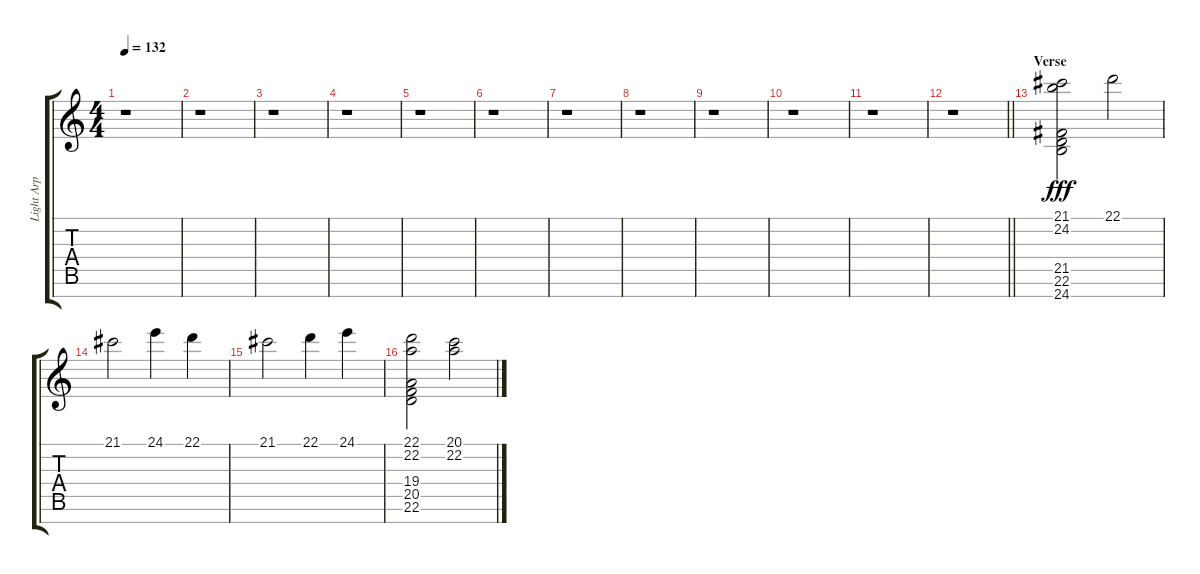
\track ("Light Arp" "Light Arp") {instrument lead6voice}
\staff {score tabs}
\tuning (E4 B3 G3 D3 A2 E2 B1) {hide}
\ts (4 4)
\tempo 132
\clef g2
\ks c
r.1{dy fff} |
r.1 |
r.1 |
r.1 |
r.1 |
r.1 |
r.1 |
r.1 |
r.1 |
r.1 |
r.1 |
\barLineRight lightlight
r.1 |
\section ("" "Verse")
(21.1 24.2 21.5 22.6 24.7).2 22.1.2 |
21.1.2 24.1.4 22.1.4 |
21.1.2 22.1.4 24.1.4 |
(22.1 22.2 19.4 20.5 22.6).2 (20.1 22.2).2
